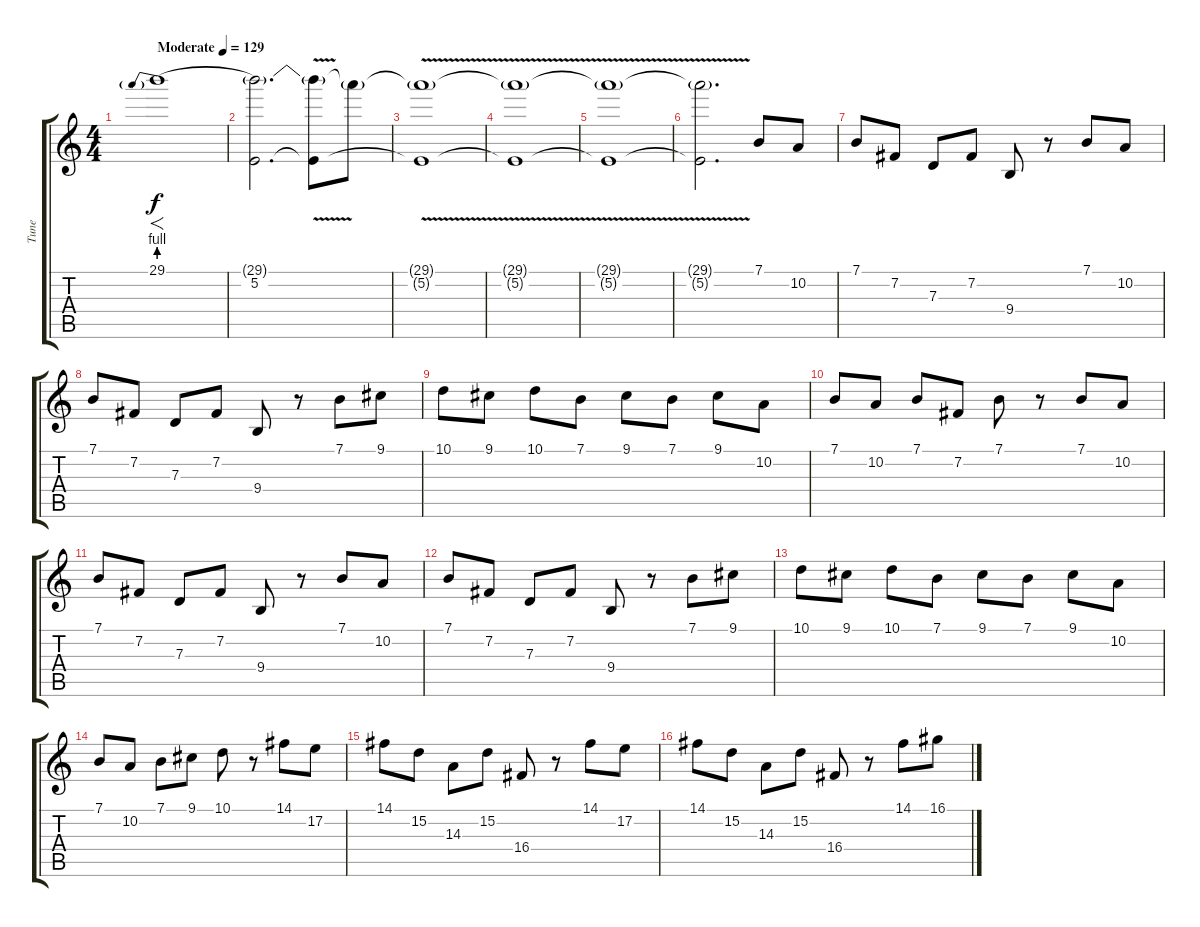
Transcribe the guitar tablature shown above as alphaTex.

\track ("Tune" "Tune") {instrument lead1square}
\staff {score tabs}
\tuning (E4 B3 G3 D3 A2 E2) {hide}
\ts (4 4)
\tempo (129 "Moderate")
\clef g2
\ks c
29.1{be (prebend 0 4 60 4)}.1{f dy f instrument lead1square} |
(29.1{t} 5.2).2{d} (29.1{t} 5.2{v t}).8 29.1{t}.8 |
(29.1{t} 5.2{v t}).1 |
(29.1{t} 5.2{v t}).1 |
(29.1{t} 5.2{v t}).1 |
(29.1{t} 5.2{v t}).2{d} 7.1.8 10.2.8 |
7.1.8 7.2.8 7.3.8 7.2.8 9.4.8 r.8 7.1.8 10.2.8 |
7.1.8 7.2.8 7.3.8 7.2.8 9.4.8 r.8 7.1.8 9.1.8 |
10.1.8 9.1.8 10.1.8 7.1.8 9.1.8 7.1.8 9.1.8 10.2.8 |
7.1.8 10.2.8 7.1.8 7.2.8 7.1.8 r.8 7.1.8 10.2.8 |
7.1.8 7.2.8 7.3.8 7.2.8 9.4.8 r.8 7.1.8 10.2.8 |
7.1.8 7.2.8 7.3.8 7.2.8 9.4.8 r.8 7.1.8 9.1.8 |
10.1.8 9.1.8 10.1.8 7.1.8 9.1.8 7.1.8 9.1.8 10.2.8 |
7.1.8 10.2.8 7.1.8 9.1.8 10.1.8 r.8 14.1.8 17.2.8 |
14.1.8 15.2.8 14.3.8 15.2.8 16.4.8 r.8 14.1.8 17.2.8 |
14.1.8 15.2.8 14.3.8 15.2.8 16.4.8 r.8 14.1.8 16.1.8
